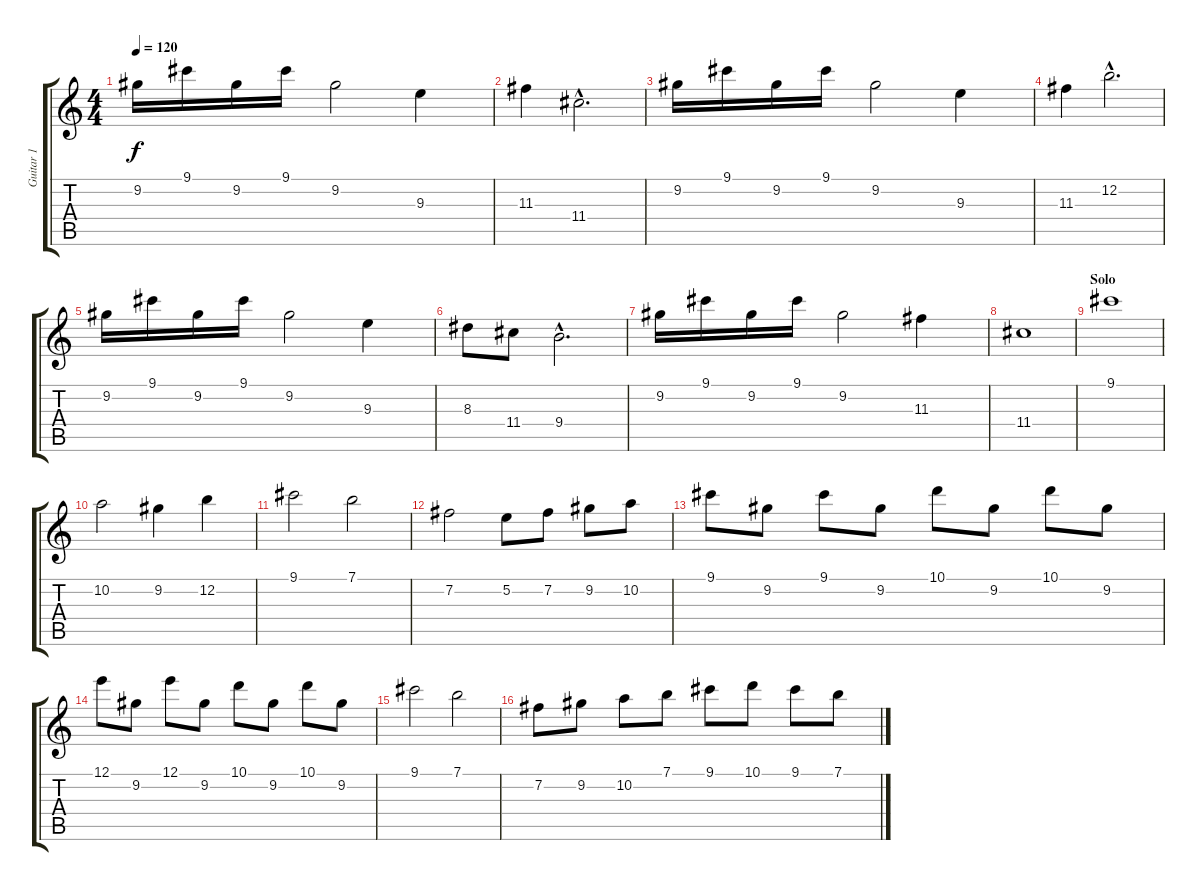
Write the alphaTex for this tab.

\track ("Guitar 1" "Guitar 1") {instrument overdrivenguitar}
\staff {score tabs}
\tuning (E4 B3 G3 D3 A2 E2) {hide}
\ts (4 4)
\tempo 120
\clef g2
\ks c
9.2.16{dy f} 9.1.16 9.2.16 9.1.16 9.2.2 9.3.4 |
11.3.4 11.4{hac}.2{d} |
9.2.16 9.1.16 9.2.16 9.1.16 9.2.2 9.3.4 |
11.3.4 12.2{hac}.2{d} |
9.2.16 9.1.16 9.2.16 9.1.16 9.2.2 9.3.4 |
8.3.8 11.4.8 9.4{hac}.2{d} |
9.2.16 9.1.16 9.2.16 9.1.16 9.2.2 11.3.4 |
11.4.1 |
\section ("" "Solo")
9.1.1 |
10.2.2 9.2.4 12.2.4 |
9.1.2 7.1.2 |
7.2.2 5.2.8 7.2.8 9.2.8 10.2.8 |
9.1.8 9.2.8 9.1.8 9.2.8 10.1.8 9.2.8 10.1.8 9.2.8 |
12.1.8 9.2.8 12.1.8 9.2.8 10.1.8 9.2.8 10.1.8 9.2.8 |
9.1.2 7.1.2 |
7.2.8 9.2.8 10.2.8 7.1.8 9.1.8 10.1.8 9.1.8 7.1.8
